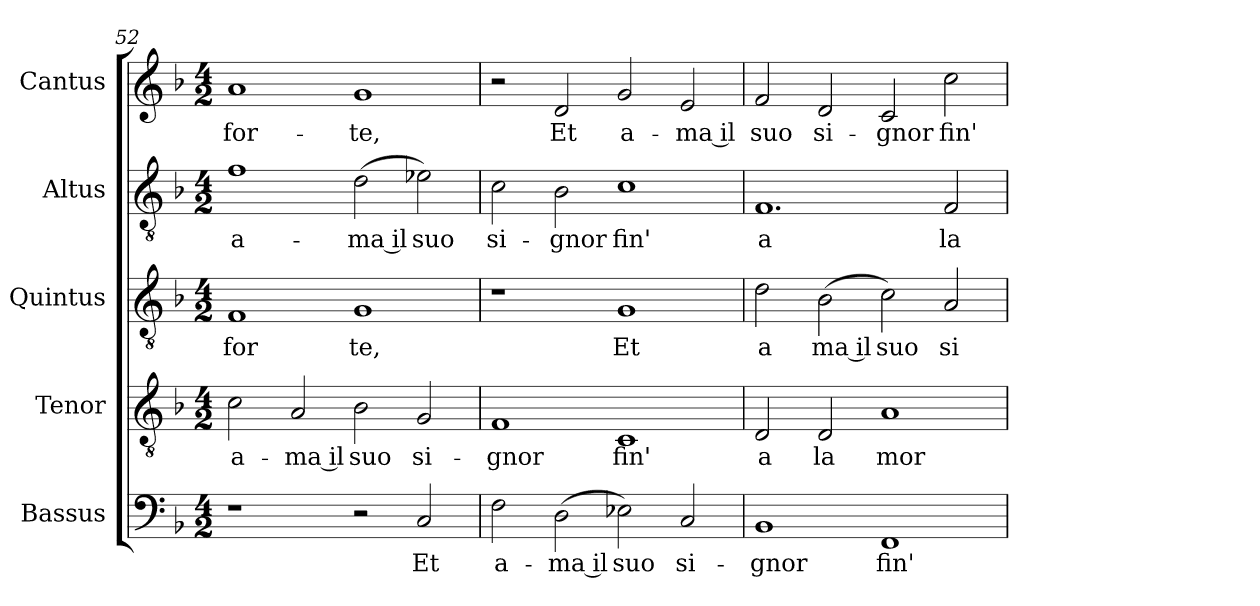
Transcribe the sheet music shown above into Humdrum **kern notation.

**kern	**text	**kern	**text	**kern	**text	**kern	**text	**kern	**text
*part5	*part5	*part4	*part4	*part3	*part3	*part2	*part2	*part1	*part1
*staff5	*staff5	*staff4	*staff4	*staff3	*staff3	*staff2	*staff2	*staff1	*staff1
*I"Bassus	*	*I"Tenor	*	*I"Quintus	*	*I"Altus	*	*I"Cantus	*
*clefF4	*	*clefGv2	*	*clefGv2	*	*clefGv2	*	*clefG2	*
*k[b-]	*	*k[b-]	*	*k[b-]	*	*k[b-]	*	*k[b-]	*
*F:	*	*F:	*	*F:	*	*F:	*	*F:	*
*M4/2	*	*M4/2	*	*M4/2	*	*M4/2	*	*M4/2	*
=52	=52	=52	=52	=52	=52	=52	=52	=52	=52
!	!	!	!LO:LY:b:cj	!	!LO:LY:b:cj	!	!LO:LY:b:cj	!	!LO:LY:b:cj
1r	.	2c\	a-	1F	for	1f	a-	1a	for-
!	!	!	!LO:LY:b:rj	!	!	!	!	!	!
.	.	2A/	-ma il	.	.	.	.	.	.
!	!	!	!LO:LY:b:cj	!	!LO:LY:b:cj	!	!LO:LY:b:rj	!	!LO:LY:b:cj
2r	.	2B-\	suo	1G	te,	(<2d\	-ma il	1g	-te,
!	!LO:LY:b:cj	!	!LO:LY:b:cj	!	!	!	!LO:LY:b:cj	!	!
2C/	Et	2G/	si-	.	.	2e-X\)	suo	.	.
=53	=53	=53	=53	=53	=53	=53	=53	=53	=53
!	!LO:LY:b:cj	!	!LO:LY:b:cj	!	!	!	!LO:LY:b:cj	!	!
2F\	a-	1F	-gnor	1r	.	2c\	si-	2r	.
!	!LO:LY:b:rj	!	!	!	!	!	!LO:LY:b:cj	!	!LO:LY:b:cj
(<2D\	-ma il	.	.	.	.	2B-\	-gnor	2d/	Et
!	!LO:LY:b:cj	!	!LO:LY:b:cj	!	!LO:LY:b:cj	!	!LO:LY:b:cj	!	!LO:LY:b:cj
2E-X\)	suo	1C	fin'	1G	Et	1c	fin'	2g/	a-
!	!LO:LY:b:cj	!	!	!	!	!	!	!	!LO:LY:b:rj
2C/	si-	.	.	.	.	.	.	2e/	-ma il
=54	=54	=54	=54	=54	=54	=54	=54	=54	=54
!	!LO:LY:b:cj	!	!LO:LY:b:cj	!	!LO:LY:b:cj	!	!LO:LY:b:cj	!	!LO:LY:b:cj
1BB-	-gnor	2D/	a	2d\	a	1.F	a	2f/	suo
!	!	!	!LO:LY:b:cj	!	!LO:LY:b:rj	!	!	!	!LO:LY:b:cj
.	.	2D/	la	(<2B-\	ma il	.	.	2d/	si-
!	!LO:LY:b:cj	!	!LO:LY:b:cj	!	!LO:LY:b:cj	!	!	!	!LO:LY:b:cj
1FF	fin'	1A	mor-	2c\)	suo	.	.	2c/	-gnor
!	!	!	!	!	!LO:LY:b:cj	!	!LO:LY:b:cj	!	!LO:LY:b:cj
.	.	.	.	2A/	si	2F/	la	2cc\	fin'
=	=	=	=	=	=	=	=	=	=
*-	*-	*-	*-	*-	*-	*-	*-	*-	*-
